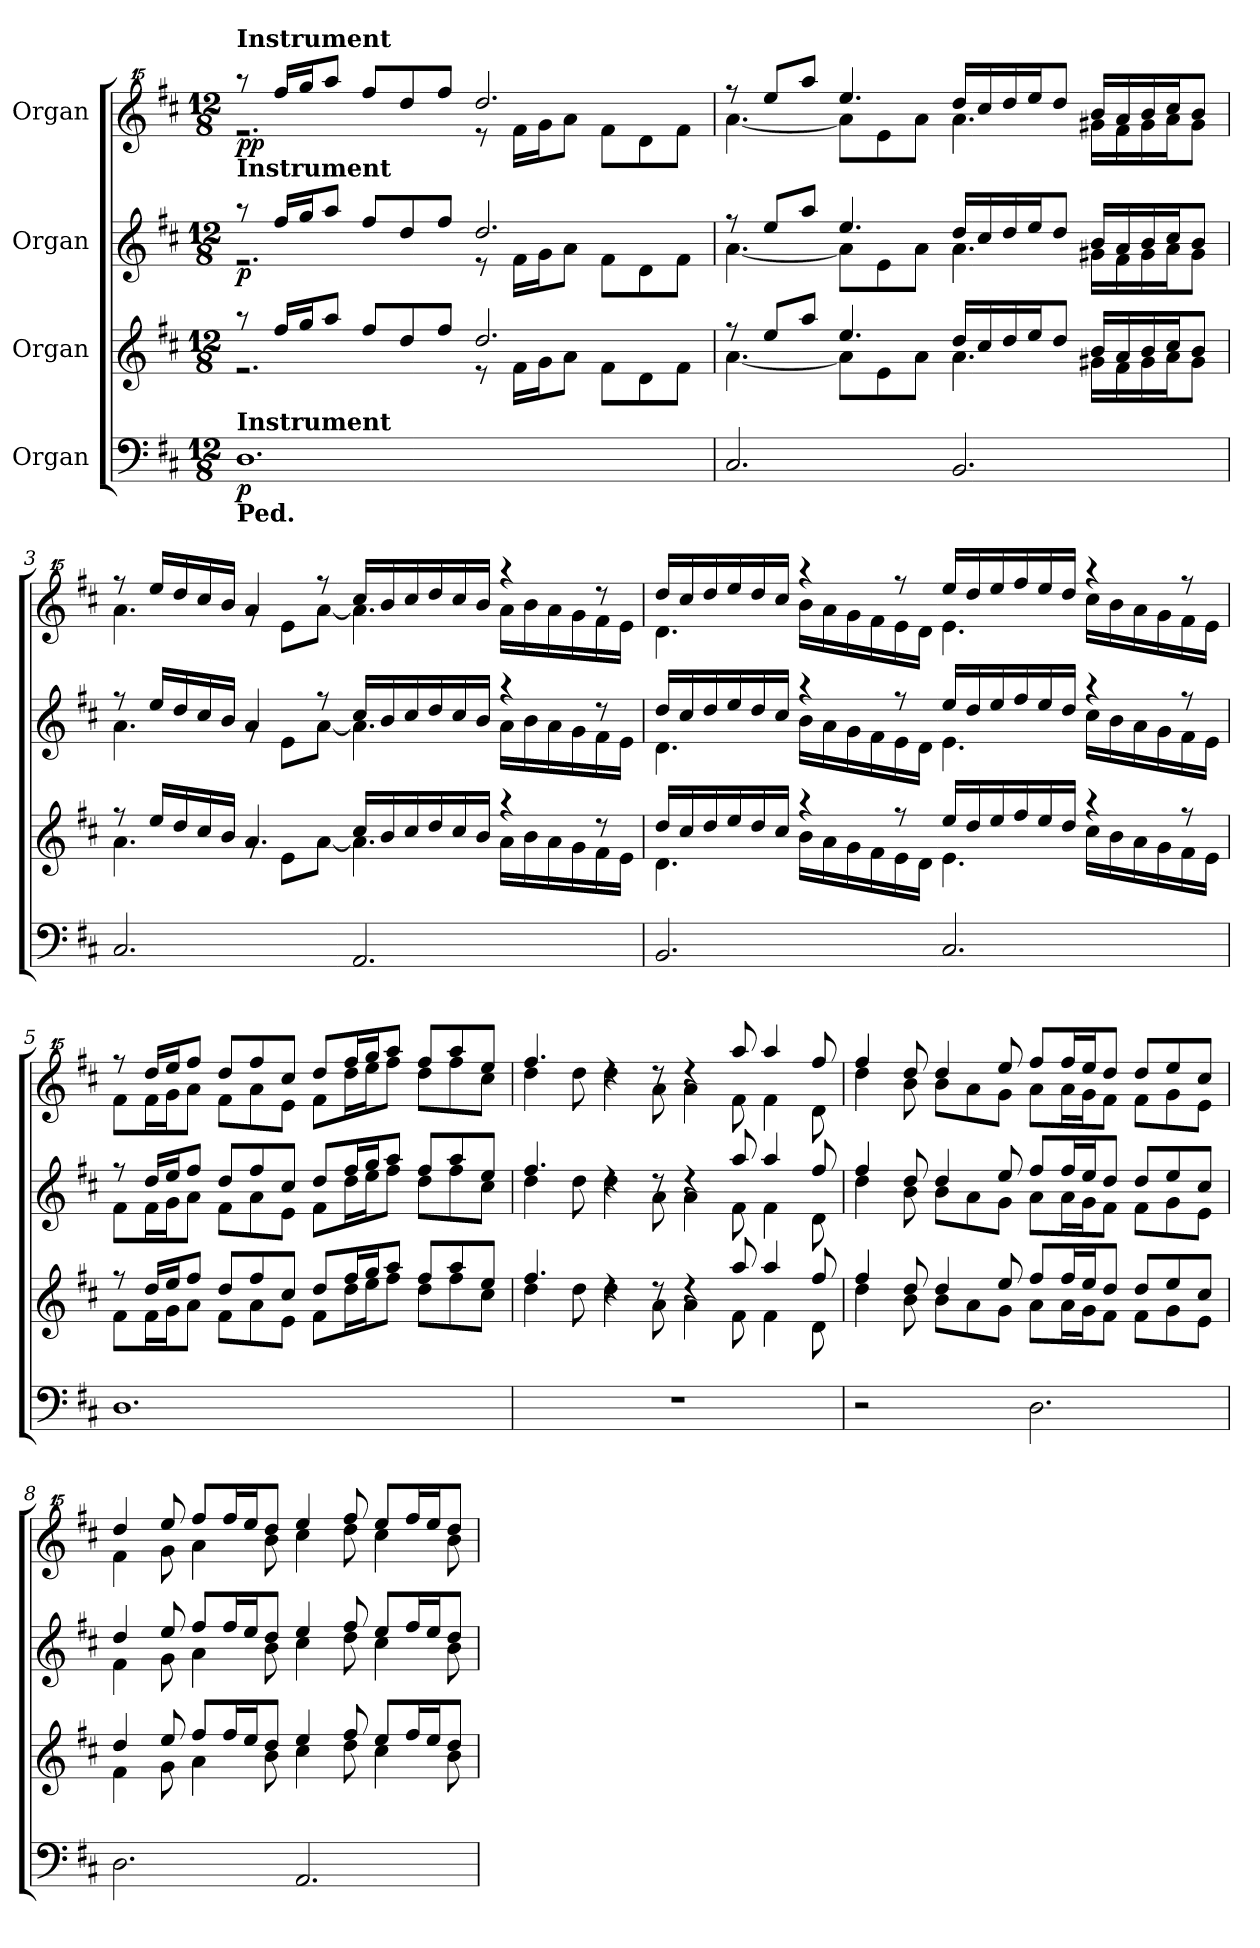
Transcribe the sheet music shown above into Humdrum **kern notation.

**kern	**dynam	**kern	**kern	**dynam	**kern	**dynam
*part4	*part4	*part3	*part2	*part2	*part1	*part1
*staff4	*staff4	*staff3	*staff2	*staff2	*staff1	*staff1
*I"Organ	*	*I"Organ	*I"Organ	*	*I"Organ	*
*clefF4	*	*clefG2	*clefG2	*	*clefG^^2	*
*k[f#c#]	*	*k[f#c#]	*k[f#c#]	*	*k[f#c#]	*
*M12/8	*	*M12/8	*M12/8	*	*M12/8	*
*MM76	*	*MM76	*MM76	*	*MM76	*
=1	=1	=1	=1	=1	=1	=1
*	*	*^	*^	*	*^	*
!	!	!	!	!	!	!	!LO:TX:a:B:t=Instrument	!	!
!	!	!	!	!LO:TX:a:B:t=Instrument	!	!	!	!	!
!LO:TX:b:B:t=Ped.	!	!	!	!	!	!	!	!	!
!LO:TX:a:B:t=Instrument	!	!	!	!	!	!	!	!	!
!	!LO:DY:b	!	!	!	!	!LO:DY:b	!	!	!LO:DY:b
1.D	p	8r	2.r	8r	2.r	p	8r	2.r	pp
.	.	16ff#/LL	.	16ff#/LL	.	.	16ffff#/LL	.	.
.	.	16gg/J	.	16gg/J	.	.	16gggg/J	.	.
.	.	8aa/J	.	8aa/J	.	.	8aaaa/J	.	.
.	.	8ff#/L	.	8ff#/L	.	.	8ffff#/L	.	.
.	.	8dd/	.	8dd/	.	.	8dddd/	.	.
.	.	8ff#/J	.	8ff#/J	.	.	8ffff#/J	.	.
.	.	2.dd/	8r	2.dd/	8r	.	2.dddd/	8r	.
.	.	.	16f#\LL	.	16f#\LL	.	.	16fff#\LL	.
.	.	.	16g\J	.	16g\J	.	.	16ggg\J	.
.	.	.	8a\J	.	8a\J	.	.	8aaa\J	.
.	.	.	8f#\L	.	8f#\L	.	.	8fff#\L	.
.	.	.	8d\	.	8d\	.	.	8ddd\	.
.	.	.	8f#\J	.	8f#\J	.	.	8fff#\J	.
=2	=2	=2	=2	=2	=2	=2	=2	=2	=2
2.C#/	.	8r	[4.a\	8r	[4.a\	.	8r	[4.aaa\	.
.	.	8ee/L	.	8ee/L	.	.	8eeee/L	.	.
.	.	8aa/J	.	8aa/J	.	.	8aaaa/J	.	.
.	.	4.ee/	8a\L]	4.ee/	8a\L]	.	4.eeee/	8aaa\L]	.
.	.	.	8e\	.	8e\	.	.	8eee\	.
.	.	.	8a\J	.	8a\J	.	.	8aaa\J	.
2.BB/	.	16dd/LL	4.a\	16dd/LL	4.a\	.	16dddd/LL	4.aaa\	.
.	.	16cc#/	.	16cc#/	.	.	16cccc#/	.	.
.	.	16dd/	.	16dd/	.	.	16dddd/	.	.
.	.	16ee/J	.	16ee/J	.	.	16eeee/J	.	.
.	.	8dd/J	.	8dd/J	.	.	8dddd/J	.	.
.	.	16b/LL	16g#X\LL	16b/LL	16g#X\LL	.	16bbb/LL	16ggg#X\LL	.
.	.	16a/	16f#\	16a/	16f#\	.	16aaa/	16fff#\	.
.	.	16b/	16g#\	16b/	16g#\	.	16bbb/	16ggg#\	.
.	.	16cc#/J	16a\J	16cc#/J	16a\J	.	16cccc#/J	16aaa\J	.
.	.	8b/J	8g#\J	8b/J	8g#\J	.	8bbb/J	8ggg#\J	.
!!LO:LB:g=z	!!
=3	=3	=3	=3	=3	=3	=3	=3	=3	=3
2.C#/	.	8r	4.a\	8r	4.a\	.	8r	4.aaa\	.
.	.	16ee/LL	.	16ee/LL	.	.	16eeee/LL	.	.
.	.	16dd/	.	16dd/	.	.	16dddd/	.	.
.	.	16cc#/	.	16cc#/	.	.	16cccc#/	.	.
.	.	16b/JJ	.	16b/JJ	.	.	16bbb/JJ	.	.
.	.	4.a/	8rg	4a/	8rg	.	4aaa/	8rggg	.
.	.	.	8e\L	.	8e\L	.	.	8eee\L	.
.	.	.	[8a\J	8r	[8a\J	.	8r	[8aaa\J	.
2.AA/	.	16cc#/LL	4.a\]	16cc#/LL	4.a\]	.	16cccc#/LL	4.aaa\]	.
.	.	16b/	.	16b/	.	.	16bbb/	.	.
.	.	16cc#/	.	16cc#/	.	.	16cccc#/	.	.
.	.	16dd/	.	16dd/	.	.	16dddd/	.	.
.	.	16cc#/	.	16cc#/	.	.	16cccc#/	.	.
.	.	16b/JJ	.	16b/JJ	.	.	16bbb/JJ	.	.
.	.	4r	16a\LL	4r	16a\LL	.	4r	16aaa\LL	.
.	.	.	16b\	.	16b\	.	.	16bbb\	.
.	.	.	16a\	.	16a\	.	.	16aaa\	.
.	.	.	16g\	.	16g\	.	.	16ggg\	.
.	.	8r	16f#\	8r	16f#\	.	8r	16fff#\	.
.	.	.	16e\JJ	.	16e\JJ	.	.	16eee\JJ	.
=4	=4	=4	=4	=4	=4	=4	=4	=4	=4
2.BB/	.	16dd/LL	4.d\	16dd/LL	4.d\	.	16dddd/LL	4.ddd\	.
.	.	16cc#/	.	16cc#/	.	.	16cccc#/	.	.
.	.	16dd/	.	16dd/	.	.	16dddd/	.	.
.	.	16ee/	.	16ee/	.	.	16eeee/	.	.
.	.	16dd/	.	16dd/	.	.	16dddd/	.	.
.	.	16cc#/JJ	.	16cc#/JJ	.	.	16cccc#/JJ	.	.
.	.	4r	16b\LL	4r	16b\LL	.	4r	16bbb\LL	.
.	.	.	16a\	.	16a\	.	.	16aaa\	.
.	.	.	16g\	.	16g\	.	.	16ggg\	.
.	.	.	16f#\	.	16f#\	.	.	16fff#\	.
.	.	8r	16e\	8r	16e\	.	8r	16eee\	.
.	.	.	16d\JJ	.	16d\JJ	.	.	16ddd\JJ	.
2.C#/	.	16ee/LL	4.e\	16ee/LL	4.e\	.	16eeee/LL	4.eee\	.
.	.	16dd/	.	16dd/	.	.	16dddd/	.	.
.	.	16ee/	.	16ee/	.	.	16eeee/	.	.
.	.	16ff#/	.	16ff#/	.	.	16ffff#/	.	.
.	.	16ee/	.	16ee/	.	.	16eeee/	.	.
.	.	16dd/JJ	.	16dd/JJ	.	.	16dddd/JJ	.	.
.	.	4r	16cc#\LL	4r	16cc#\LL	.	4r	16cccc#\LL	.
.	.	.	16b\	.	16b\	.	.	16bbb\	.
.	.	.	16a\	.	16a\	.	.	16aaa\	.
.	.	.	16g\	.	16g\	.	.	16ggg\	.
.	.	8r	16f#\	8r	16f#\	.	8r	16fff#\	.
.	.	.	16e\JJ	.	16e\JJ	.	.	16eee\JJ	.
!!LO:LB:g=z	!!
=5	=5	=5	=5	=5	=5	=5	=5	=5	=5
1.D	.	8r	8f#\L	8r	8f#\L	.	8r	8fff#\L	.
.	.	16dd/LL	16f#\L	16dd/LL	16f#\L	.	16dddd/LL	16fff#\L	.
.	.	16ee/J	16g\J	16ee/J	16g\J	.	16eeee/J	16ggg\J	.
.	.	8ff#/J	8a\J	8ff#/J	8a\J	.	8ffff#/J	8aaa\J	.
.	.	8dd/L	8f#\L	8dd/L	8f#\L	.	8dddd/L	8fff#\L	.
.	.	8ff#/	8a\	8ff#/	8a\	.	8ffff#/	8aaa\	.
.	.	8cc#/J	8e\J	8cc#/J	8e\J	.	8cccc#/J	8eee\J	.
.	.	8dd/L	8f#\L	8dd/L	8f#\L	.	8dddd/L	8fff#\L	.
.	.	16ff#/L	16dd\L	16ff#/L	16dd\L	.	16ffff#/L	16dddd\L	.
.	.	16gg/J	16ee\J	16gg/J	16ee\J	.	16gggg/J	16eeee\J	.
.	.	8aa/J	8ff#\J	8aa/J	8ff#\J	.	8aaaa/J	8ffff#\J	.
.	.	8ff#/L	8dd\L	8ff#/L	8dd\L	.	8ffff#/L	8dddd\L	.
.	.	8aa/	8ff#\	8aa/	8ff#\	.	8aaaa/	8ffff#\	.
.	.	8ee/J	8cc#\J	8ee/J	8cc#\J	.	8eeee/J	8cccc#\J	.
=6	=6	=6	=6	=6	=6	=6	=6	=6	=6
1.r	.	4.ff#/	4dd\	4.ff#/	4dd\	.	4.ffff#/	4dddd\	.
.	.	.	8dd\	.	8dd\	.	.	8dddd\	.
.	.	4rdd	4dd\	4rdd	4dd\	.	4rdddd	4dddd\	.
.	.	8rdd	8a\	8rdd	8a\	.	8rdddd	8aaa\	.
.	.	4rdd	4a\	4rdd	4a\	.	4rdddd	4aaa\	.
.	.	8aa/	8f#\	8aa/	8f#\	.	8aaaa/	8fff#\	.
.	.	4aa/	4f#\	4aa/	4f#\	.	4aaaa/	4fff#\	.
.	.	8ff#/	8d\	8ff#/	8d\	.	8ffff#/	8ddd\	.
=7	=7	=7	=7	=7	=7	=7	=7	=7	=7
2r	.	4ff#/	4dd\	4ff#/	4dd\	.	4ffff#/	4dddd\	.
.	.	8dd/	8b\	8dd/	8b\	.	8dddd/	8bbb\	.
.	.	4dd/	8b\L	4dd/	8b\L	.	4dddd/	8bbb\L	.
4ryy	.	.	8a\	.	8a\	.	.	8aaa\	.
.	.	8ee/	8g\J	8ee/	8g\J	.	8eeee/	8ggg\J	.
2.D\	.	8ff#/L	8a\L	8ff#/L	8a\L	.	8ffff#/L	8aaa\L	.
.	.	16ff#/L	16a\L	16ff#/L	16a\L	.	16ffff#/L	16aaa\L	.
.	.	16ee/J	16g\J	16ee/J	16g\J	.	16eeee/J	16ggg\J	.
.	.	8dd/J	8f#\J	8dd/J	8f#\J	.	8dddd/J	8fff#\J	.
.	.	8dd/L	8f#\L	8dd/L	8f#\L	.	8dddd/L	8fff#\L	.
.	.	8ee/	8g\	8ee/	8g\	.	8eeee/	8ggg\	.
.	.	8cc#/J	8e\J	8cc#/J	8e\J	.	8cccc#/J	8eee\J	.
!!LO:LB:g=z	!!
=8	=8	=8	=8	=8	=8	=8	=8	=8	=8
2.D\	.	4dd/	4f#\	4dd/	4f#\	.	4dddd/	4fff#\	.
.	.	8ee/	8g\	8ee/	8g\	.	8eeee/	8ggg\	.
.	.	8ff#/L	4a\	8ff#/L	4a\	.	8ffff#/L	4aaa\	.
.	.	16ff#/L	.	16ff#/L	.	.	16ffff#/L	.	.
.	.	16ee/J	.	16ee/J	.	.	16eeee/J	.	.
.	.	8dd/J	8b\	8dd/J	8b\	.	8dddd/J	8bbb\	.
2.AA/	.	4ee/	4cc#\	4ee/	4cc#\	.	4eeee/	4cccc#\	.
.	.	8ff#/	8dd\	8ff#/	8dd\	.	8ffff#/	8dddd\	.
.	.	8ee/L	4cc#\	8ee/L	4cc#\	.	8eeee/L	4cccc#\	.
.	.	16ff#/L	.	16ff#/L	.	.	16ffff#/L	.	.
.	.	16ee/J	.	16ee/J	.	.	16eeee/J	.	.
.	.	8dd/J	8b\	8dd/J	8b\	.	8dddd/J	8bbb\	.
*	*	*v	*v	*	*	*	*v	*v	*
*	*	*	*v	*v	*	*	*
=	=	=	=	=	=	=
*-	*-	*-	*-	*-	*-	*-
